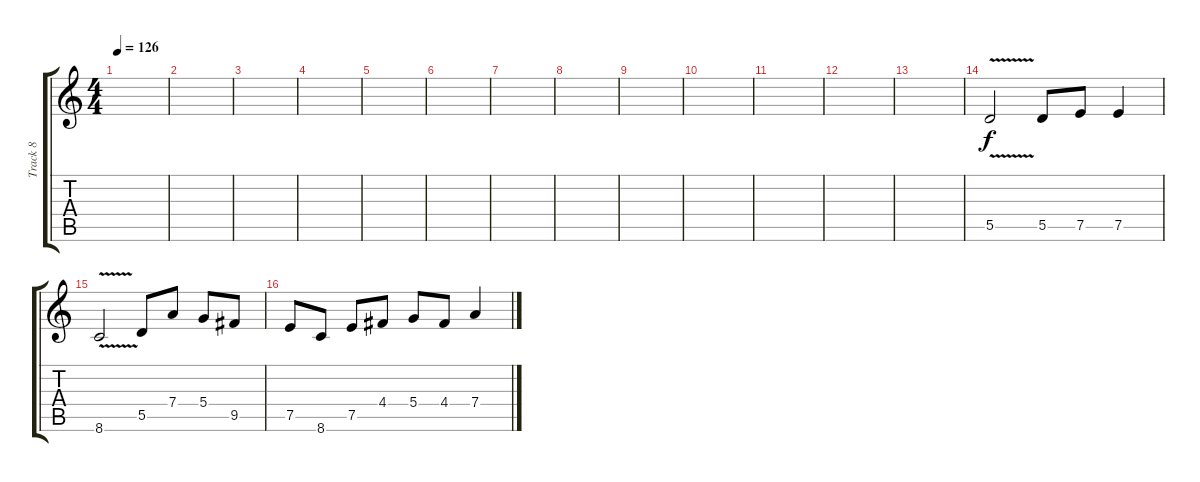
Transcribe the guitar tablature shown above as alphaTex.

\track ("Track 8" "Track 8") {instrument overdrivenguitar}
\staff {score tabs}
\tuning (E4 B3 G3 D3 A2 E2) {hide}
\ts (4 4)
\tempo 126
\clef g2
\ks c
|
|
|
|
|
|
|
|
|
|
|
|
|
5.5{v}.2{volume 9} 5.5.8 7.5.8 7.5.4 |
8.6{v}.2 5.5.8 7.4.8 5.4.8 9.5.8 |
7.5.8 8.6.8 7.5.8 4.4.8 5.4.8 4.4.8 7.4.4
